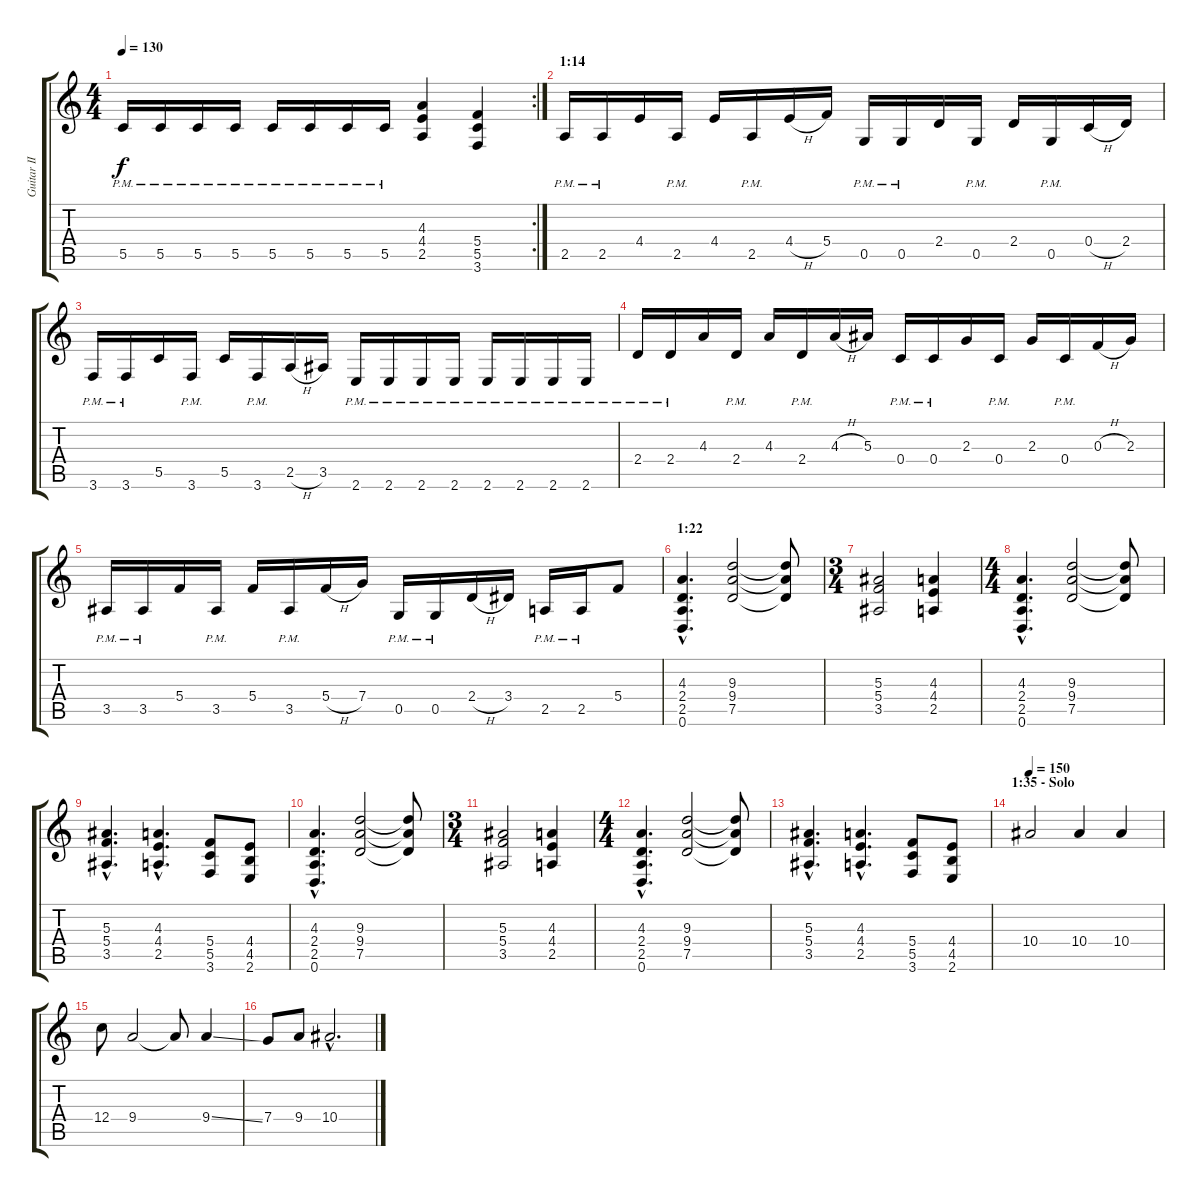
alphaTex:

\track ("Guitar II" "Guitar II") {instrument distortionguitar}
\staff {score tabs}
\tuning (D4 A3 F3 C3 G2 D2) {hide}
\rc 2
\ts (4 4)
\tempo 130
\clef g2
\ks c
5.5{pm}.16{dy f} 5.5{pm}.16 5.5{pm}.16 5.5{pm}.16 5.5{pm}.16 5.5{pm}.16 5.5{pm}.16 5.5{pm}.16 (4.3 4.4 2.5).4 (5.4 5.5 3.6).4 |
\section ("" "1:14")
2.5{pm}.16 2.5{pm}.16 4.4.16 2.5{pm}.16 4.4.16 2.5{pm}.16 4.4{h}.16 5.4.16 0.5{pm}.16 0.5{pm}.16 2.4.16 0.5{pm}.16 2.4.16 0.5{pm}.16 0.4{h}.16 2.4.16 |
3.6{pm}.16 3.6{pm}.16 5.5.16 3.6{pm}.16 5.5.16 3.6{pm}.16 2.5{h}.16 3.5.16 2.6{pm}.16 2.6{pm}.16 2.6{pm}.16 2.6{pm}.16 2.6{pm}.16 2.6{pm}.16 2.6{pm}.16 2.6{pm}.16 |
2.4{pm}.16 2.4{pm}.16 4.3.16 2.4{pm}.16 4.3.16 2.4{pm}.16 4.3{h}.16 5.3.16 0.4{pm}.16 0.4{pm}.16 2.3.16 0.4{pm}.16 2.3.16 0.4{pm}.16 0.3{h}.16 2.3.16 |
3.5{pm}.16 3.5{pm}.16 5.4.16 3.5{pm}.16 5.4.16 3.5{pm}.16 5.4{h}.16 7.4.16 0.5{pm}.16 0.5{pm}.16 2.4{h}.16 3.4.16 2.5{pm}.16 2.5{pm}.16 5.4.8 |
\section ("" "1:22")
(4.3{hac} 2.4{hac} 2.5{hac} 0.6{hac}).4{d} (9.3 9.4 7.5).2 (9.3{t} 9.4{t} 7.5{t}).8 |
\ts (3 4)
(5.3 5.4 3.5).2 (4.3 4.4 2.5).4 |
\ts (4 4)
(4.3{hac} 2.4{hac} 2.5{hac} 0.6{hac}).4{d} (9.3 9.4 7.5).2 (9.3{t} 9.4{t} 7.5{t}).8 |
(5.3{hac} 5.4{hac} 3.5{hac}).4{d} (4.3{hac} 4.4{hac} 2.5{hac}).4{d} (5.4 5.5 3.6).8 (4.4 4.5 2.6).8 |
(4.3{hac} 2.4{hac} 2.5{hac} 0.6{hac}).4{d} (9.3 9.4 7.5).2 (9.3{t} 9.4{t} 7.5{t}).8 |
\ts (3 4)
(5.3 5.4 3.5).2 (4.3 4.4 2.5).4 |
\ts (4 4)
(4.3{hac} 2.4{hac} 2.5{hac} 0.6{hac}).4{d} (9.3 9.4 7.5).2 (9.3{t} 9.4{t} 7.5{t}).8 |
(5.3{hac} 5.4{hac} 3.5{hac}).4{d} (4.3{hac} 4.4{hac} 2.5{hac}).4{d} (5.4 5.5 3.6).8 (4.4 4.5 2.6).8 |
\section ("" "1:35 - Solo")
\tempo 150
10.4.2{instrument overdrivenguitar} 10.4.4 10.4.4 |
12.4.8 9.4.2 9.4{t}.8 9.4{ss}.4 |
7.4.8 9.4.8 10.4{hac}.2{d}
